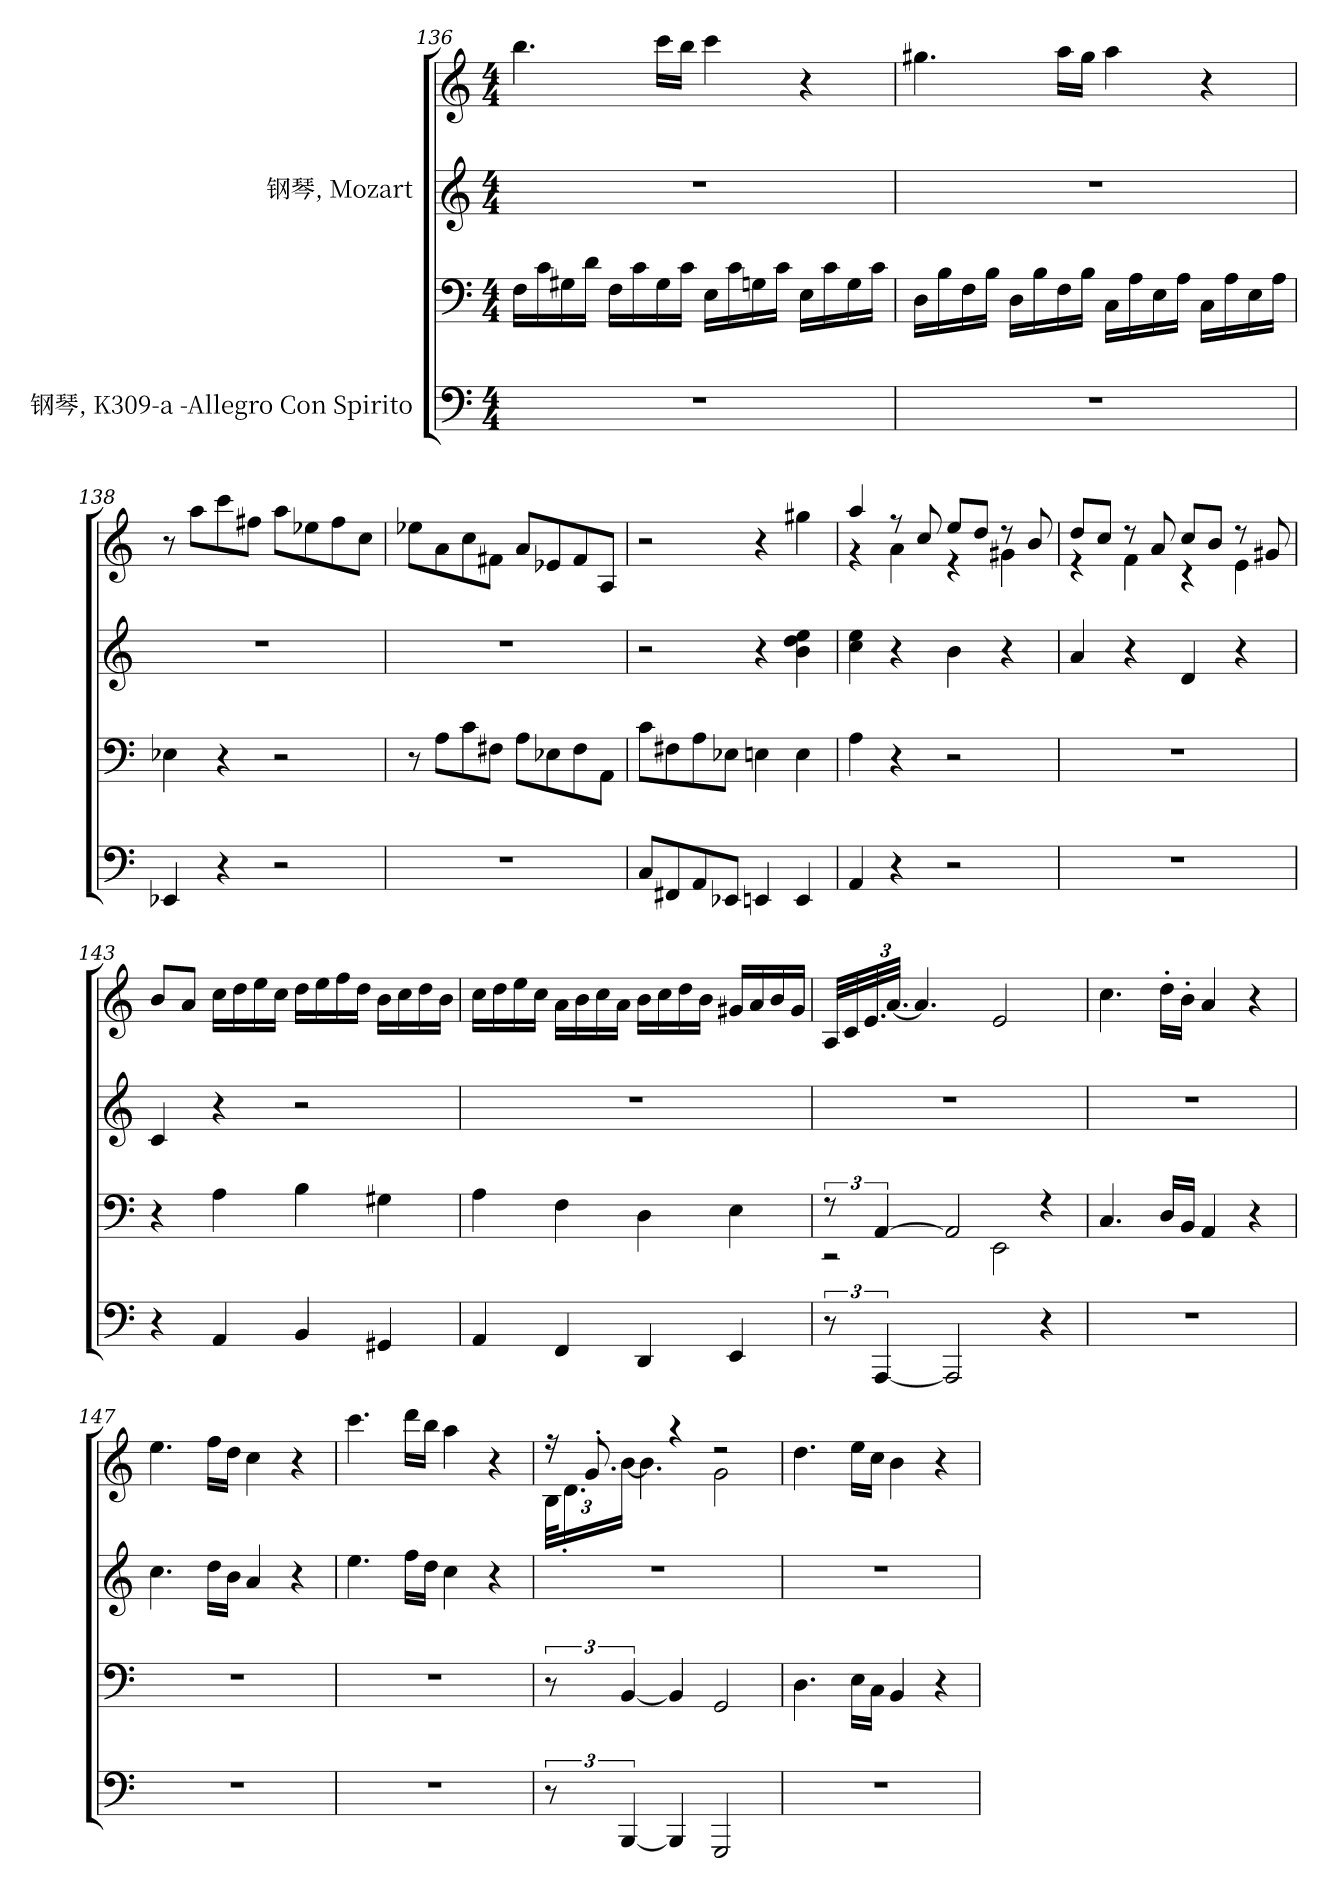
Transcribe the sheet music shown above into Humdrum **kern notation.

**kern	**kern	**kern	**kern
*part2	*part2	*part1	*part1
*staff4	*staff3	*staff2	*staff1
*I"钢琴, K309-a -Allegro Con Spirito	*	*I"钢琴, Mozart	*
*clefF4	*clefF4	*clefG2	*clefG2
*k[]	*k[]	*k[]	*k[]
*M4/4	*M4/4	*M4/4	*M4/4
=136	=136	=136	=136
1r	16F\LL	1r	4.bb\
.	16c\	.	.
.	16G#X\	.	.
.	16d\JJ	.	.
.	16F\LL	.	.
.	16c\	.	.
.	16G#\	.	16ccc\LL
.	16c\JJ	.	16bb\JJ
.	16E\LL	.	4ccc\
.	16c\	.	.
.	16Gn\	.	.
.	16c\JJ	.	.
.	16E\LL	.	4r
.	16c\	.	.
.	16G\	.	.
.	16c\JJ	.	.
!!LO:PB:g=z
=137	=137	=137	=137
1r	16D\LL	1r	4.gg#X\
.	16B\	.	.
.	16F\	.	.
.	16B\JJ	.	.
.	16D\LL	.	.
.	16B\	.	.
.	16F\	.	16aa\LL
.	16B\JJ	.	16gg#\JJ
.	16C\LL	.	4aa\
.	16A\	.	.
.	16E\	.	.
.	16A\JJ	.	.
.	16C\LL	.	4r
.	16A\	.	.
.	16E\	.	.
.	16A\JJ	.	.
=138	=138	=138	=138
4EE-X/	4E-X\	1r	8r
.	.	.	8aa\L
4r	4r	.	8ccc\
.	.	.	8ff#X\J
2r	2r	.	8aa\L
.	.	.	8ee-X\
.	.	.	8ff#\
.	.	.	8cc\J
=139	=139	=139	=139
1r	8r	1r	8ee-X\L
.	8A\L	.	8a\
.	8c\	.	8cc\
.	8F#X\J	.	8f#X\J
.	8A\L	.	8a/L
.	8E-X\	.	8e-X/
.	8F#\	.	8f#/
.	8AA\J	.	8A/J
!!LO:LB:g=z
=140	=140	=140	=140
8C/L	8c\L	2r	2r
8FF#X/	8F#X\	.	.
8AA/	8A\	.	.
8EE-X/J	8E-X\J	.	.
4EEn/	4En\	4r	4r
4EE/	4E\	4b\ 4dd\ 4ee\	4gg#X\
=141	=141	=141	=141
*	*	*	*^
4AA/	4A\	4cc\ 4ee\	4aa/	4r
4r	4r	4r	8r	4a\
.	.	.	8cc/	.
2r	2r	4b\	8ee/L	4r
.	.	.	8dd/J	.
.	.	4r	8r	4g#X\
.	.	.	8b/	.
=142	=142	=142	=142	=142
1r	1r	4a/	8dd/L	4r
.	.	.	8cc/J	.
.	.	4r	8r	4f\
.	.	.	8a/	.
.	.	4d/	8cc/L	4r
.	.	.	8b/J	.
.	.	4r	8r	4e\
.	.	.	8g#X/	.
*	*	*	*v	*v
=143	=143	=143	=143
4r	4r	4c/	8b/L
.	.	.	8a/J
4AA/	4A\	4r	16cc\LL
.	.	.	16dd\
.	.	.	16ee\
.	.	.	16cc\JJ
4BB/	4B\	2r	16dd\LL
.	.	.	16ee\
.	.	.	16ff\
.	.	.	16dd\JJ
4GG#X/	4G#X\	.	16b\LL
.	.	.	16cc\
.	.	.	16dd\
.	.	.	16b\JJ
!!LO:LB:g=z
=144	=144	=144	=144
4AA/	4A\	1r	16cc\LL
.	.	.	16dd\
.	.	.	16ee\
.	.	.	16cc\JJ
4FF/	4F\	.	16a\LL
.	.	.	16b\
.	.	.	16cc\
.	.	.	16a\JJ
4DD/	4D\	.	16b\LL
.	.	.	16cc\
.	.	.	16dd\
.	.	.	16b\JJ
4EE/	4E\	.	16g#X/LL
.	.	.	16a/
.	.	.	16b/
.	.	.	16g#/JJ
=145	=145	=145	=145
*	*^	*	*
12r	12r	2r	1r	32A/LLL
.	.	.	.	32c/
*	*	*	*	*Xbrackettup
.	.	.	.	48.e/
[6AAA/	[6AA/	.	.	.
.	.	.	.	[48.a/JJJ
.	.	.	.	4.a/]
2AAA/]	2AA/]	.	.	.
.	.	2EE\	.	2e/
4r	4r	.	.	.
*	*v	*v	*	*
=146	=146	=146	=146
1r	4.C/	1r	4.cc\
.	16D/LL	.	16dd'\LL
.	16BB/JJ	.	16b'\JJ
.	4AA/	.	4a/
.	4r	.	4r
=147	=147	=147	=147
1r	1r	4.cc\	4.ee\
.	.	16dd\LL	16ff\LL
.	.	16b\JJ	16dd\JJ
.	.	4a/	4cc\
.	.	4r	4r
!!LO:PB:g=z
=148	=148	=148	=148
1r	1r	4.ee\	4.ccc\
.	.	16ff\LL	16ddd\LL
.	.	16dd\JJ	16bb\JJ
.	.	4cc\	4aa\
.	.	4r	4r
=149	=149	=149	=149
*	*	*	*^
12r	12r	1r	16r	48B\KLL
.	.	.	.	24.d'\
.	.	.	8.g'/	.
[6BBB/	[6BB/	.	.	[24b\JJ
.	.	.	.	4.b\]
4BBB/]	4BB/]	.	4r	.
2GGG/	2GG/	.	2r	2g\
*	*	*	*v	*v
=150	=150	=150	=150
1r	4.D\	1r	4.dd\
.	16E\LL	.	16ee\LL
.	16C\JJ	.	16cc\JJ
.	4BB/	.	4b\
.	4r	.	4r
=	=	=	=
*-	*-	*-	*-
